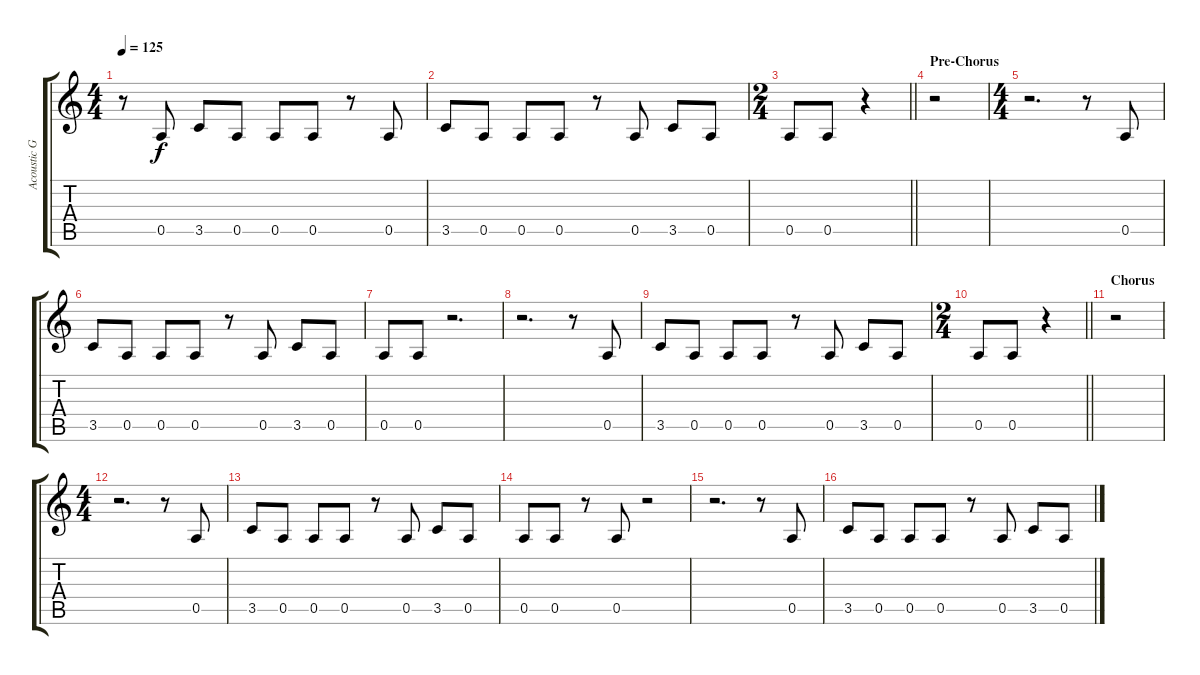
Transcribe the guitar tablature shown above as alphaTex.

\track ("Acoustic Guitar" "Acoustic G") {instrument acousticguitarsteel}
\staff {score tabs}
\tuning (E4 B3 G3 D3 A2 D2) {hide}
\ts (4 4)
\tempo 125
\clef g2
\ks c
r.8{dy f} 0.5.8 3.5.8 0.5.8 0.5.8 0.5.8 r.8 0.5.8 |
3.5.8 0.5.8 0.5.8 0.5.8 r.8 0.5.8 3.5.8 0.5.8 |
\ts (2 4)
\barLineRight lightlight
0.5.8 0.5.8 r.4 |
\section ("" "Pre-Chorus")
r.2 |
\ts (4 4)
r.2{d} r.8 0.5.8 |
3.5.8 0.5.8 0.5.8 0.5.8 r.8 0.5.8 3.5.8 0.5.8 |
0.5.8 0.5.8 r.2{d} |
r.2{d} r.8 0.5.8 |
3.5.8 0.5.8 0.5.8 0.5.8 r.8 0.5.8 3.5.8 0.5.8 |
\ts (2 4)
\barLineRight lightlight
0.5.8 0.5.8 r.4 |
\section ("" "Chorus")
r.2 |
\ts (4 4)
r.2{d} r.8 0.5.8 |
3.5.8 0.5.8 0.5.8 0.5.8 r.8 0.5.8 3.5.8 0.5.8 |
0.5.8 0.5.8 r.8 0.5.8 r.2 |
r.2{d} r.8 0.5.8 |
3.5.8 0.5.8 0.5.8 0.5.8 r.8 0.5.8 3.5.8 0.5.8
